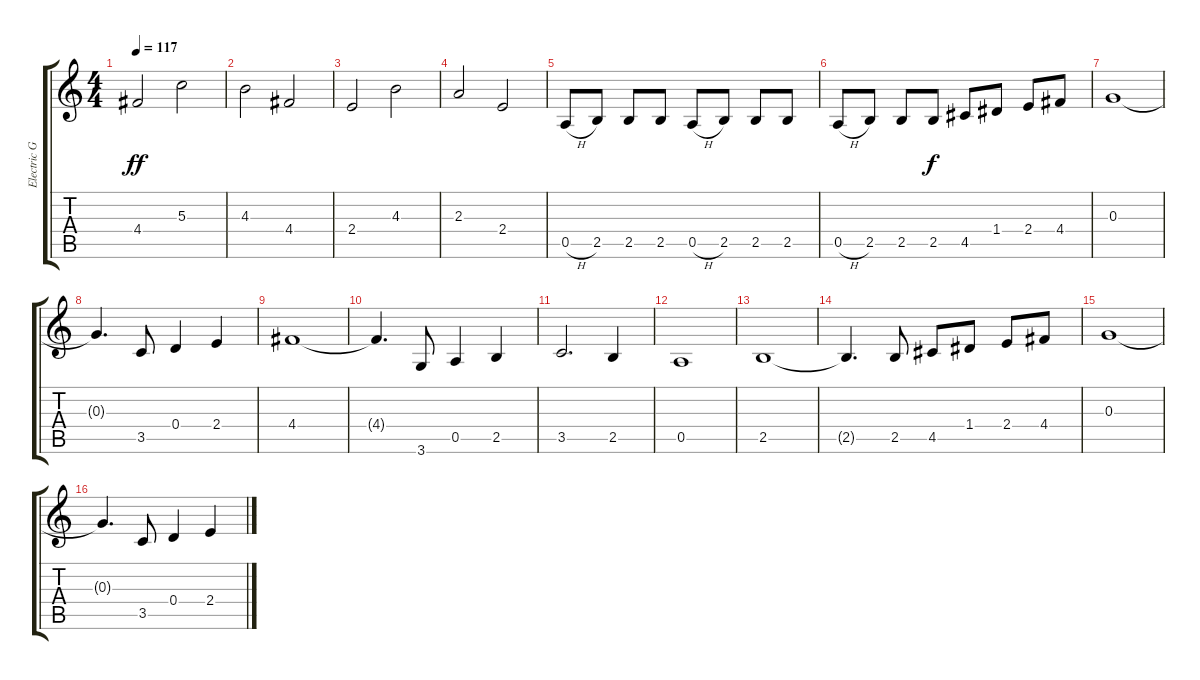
\track ("Electric Guitar" "Electric G") {instrument electricguitarjazz}
\staff {score tabs}
\tuning (E4 B3 G3 D3 A2 E2) {hide}
\ts (4 4)
\tempo 117
\clef g2
\ks c
4.4.2{dy ff} 5.3.2 |
4.3.2 4.4.2 |
2.4.2 4.3.2 |
2.3.2 2.4.2 |
0.5{h}.8 2.5.8 2.5.8 2.5.8 0.5{h}.8 2.5.8 2.5.8 2.5.8 |
0.5{h}.8 2.5.8 2.5.8 2.5.8{dy f instrument overdrivenguitar} 4.5.8 1.4.8 2.4.8 4.4.8 |
0.3.1 |
0.3{t}.4{d} 3.5.8 0.4.4 2.4.4 |
4.4.1 |
4.4{t}.4{d} 3.6.8 0.5.4 2.5.4 |
3.5.2{d} 2.5.4 |
0.5.1 |
2.5.1 |
2.5{t}.4{d} 2.5.8 4.5.8 1.4.8 2.4.8 4.4.8 |
0.3.1 |
0.3{t}.4{d} 3.5.8 0.4.4 2.4.4
